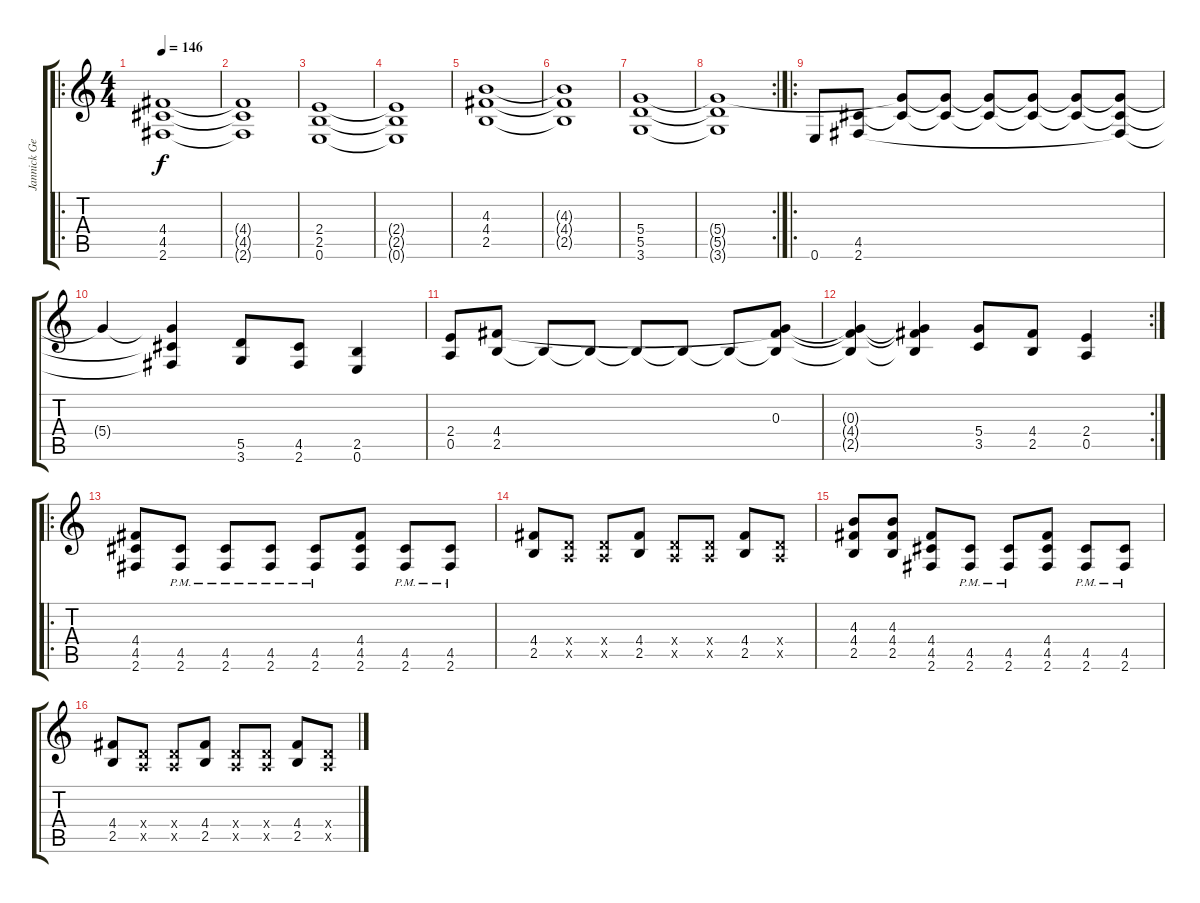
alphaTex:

\track ("Jannick Gers" "Jannick Ge") {instrument distortionguitar}
\staff {score tabs}
\tuning (E4 B3 G3 D3 A2 E2) {hide}
\ro
\ts (4 4)
\tempo 146
\clef g2
\ks c
(4.4 4.5 2.6).1{dy f instrument distortionguitar} |
(4.4{t} 4.5{t} 2.6{t}).1 |
(2.4 2.5 0.6).1 |
(2.4{t} 2.5{t} 0.6{t}).1 |
(4.3 4.4 2.5).1 |
(4.3{t} 4.4{t} 2.5{t}).1 |
(5.4 5.5 3.6).1 |
\rc 2
(5.4{t} 5.5{t} 3.6{t}).1 |
\ro
0.6.8 (4.5 2.6).8 (5.4{t} 4.5{t}).8 (5.4{t} 4.5{t}).8 (5.4{t} 4.5{t}).8 (5.4{t} 4.5{t}).8 (5.4{t} 4.5{t}).8 (5.4{t} 4.5{t} 2.6{t}).8 |
5.4{t}.4 (5.4{t} 4.5{t} 2.6{t}).4 (5.5 3.6).8 (4.5 2.6).8 (2.5 0.6).4 |
(2.4 0.5).8 (4.4 2.5).8 2.5{t}.8 2.5{t}.8 2.5{t}.8 2.5{t}.8 2.5{t}.8 (0.3 4.4{t} 2.5{t}).8 |
\rc 2
(0.3{t} 4.4{t} 2.5{t}).4 (0.3{t} 4.4{t} 2.5{t}).4 (5.4 3.5).8 (4.4 2.5).8 (2.4 0.5).4 |
\ro
(4.4 4.5 2.6).8 (4.5{pm} 2.6{pm}).8 (4.5{pm} 2.6{pm}).8 (4.5{pm} 2.6{pm}).8 (4.5{pm} 2.6{pm}).8 (4.4 4.5 2.6).8 (4.5{pm} 2.6{pm}).8 (4.5{pm} 2.6{pm}).8 |
(4.4 2.5).8 (0.4{x} 0.5{x}).8 (0.4{x} 0.5{x}).8 (4.4 2.5).8 (0.4{x} 0.5{x}).8 (0.4{x} 0.5{x}).8 (4.4 2.5).8 (0.4{x} 0.5{x}).8 |
(4.3 4.4 2.5).8 (4.3 4.4 2.5).8 (4.4 4.5 2.6).8 (4.5{pm} 2.6{pm}).8 (4.5{pm} 2.6{pm}).8 (4.4 4.5 2.6).8 (4.5{pm} 2.6{pm}).8 (4.5{pm} 2.6{pm}).8 |
(4.4 2.5).8 (0.4{x} 0.5{x}).8 (0.4{x} 0.5{x}).8 (4.4 2.5).8 (0.4{x} 0.5{x}).8 (0.4{x} 0.5{x}).8 (4.4 2.5).8 (0.4{x} 0.5{x}).8
